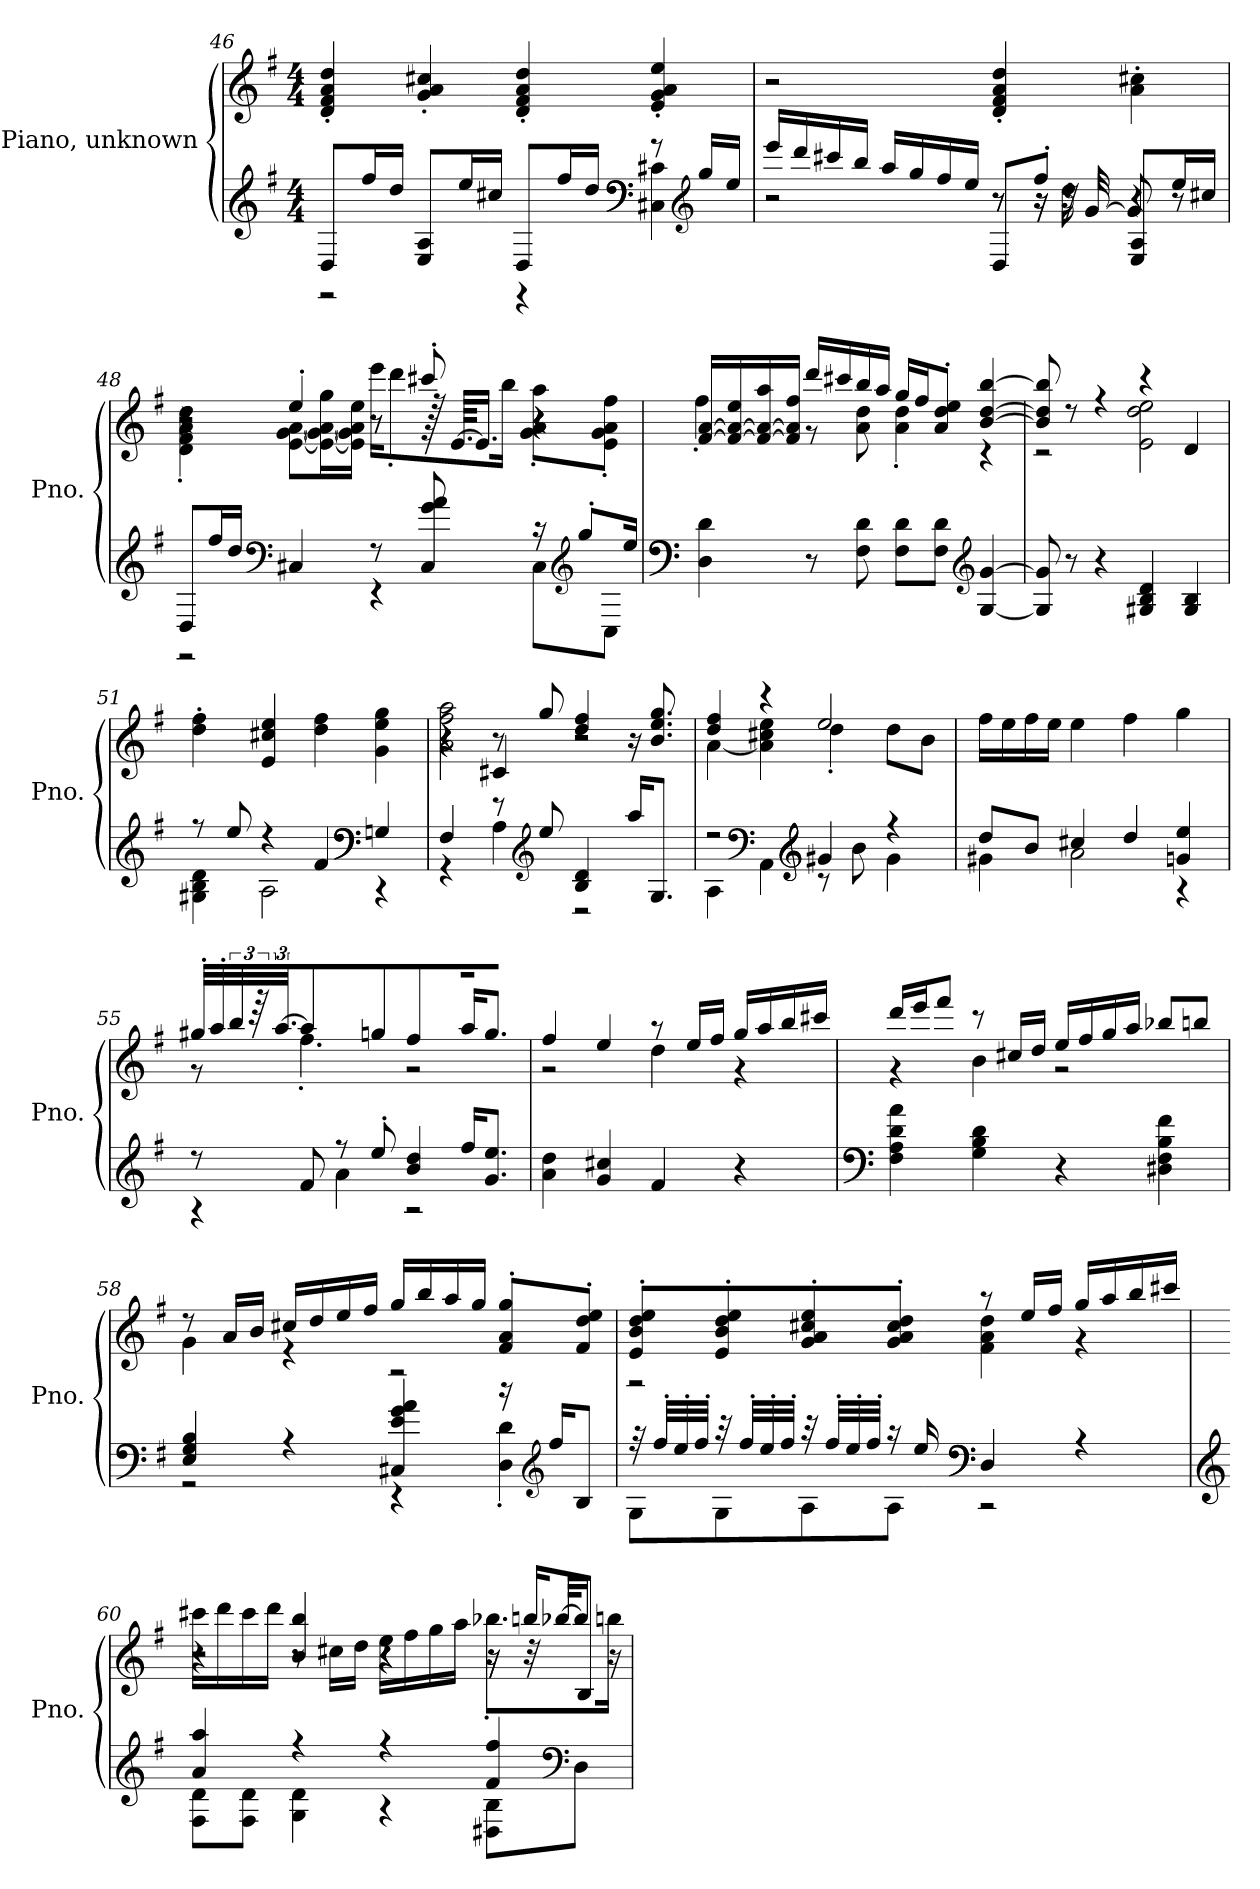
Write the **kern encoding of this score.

**kern	**kern
*part1	*part1
*staff2	*staff1
*I"Piano, unknown	*
*I'Pno.	*
*clefG2	*clefG2
*k[f#]	*k[f#]
*M4/4	*M4/4
=46	=46
*^	*
8D/L	2r	4d/' 4f#/' 4a/' 4dd/'
16ff#/L	.	.
16dd/JJ	.	.
8E/ 8A/L	.	4g/' 4a/' 4cc#X/'
16ee/L	.	.
16cc#X/JJ	.	.
8D/L	4r	4d/' 4f#/' 4a/' 4dd/'
16ff#/L	.	.
16dd/JJ	.	.
*clefF4	*	*
8r	4C#X\ 4c#X\	4e/' 4g/' 4a/' 4ee/'
*clefG2	*	*
16gg/LL	.	.
16ee/JJ	.	.
!!LO:LB:g=z
=47	=47	=47
*	*^	*
16eee/LL	2r	2r	2r
16ddd/	.	.	.
16ccc#X/	.	.	.
16bb/JJ	.	.	.
16aa/LL	.	.	.
16gg/	.	.	.
16ff#/	.	.	.
16ee/JJ	.	.	.
8D/L	8r	8r	4d/' 4f#/' 4a/' 4dd/'
8ff#'/J	16r	16r	.
.	16dd\	32r	.
.	.	[32g/	.
8E/ 8A/L	4r	8g/]	4a\' 4cc#X\'
16ee/L	.	8r	.
16cc#X/JJ	.	.	.
*	*v	*v	*
=48	=48	=48
*	*	*^
*	*	*	*^
8D/L	2r	4r	4d\' 4f#\' 4a\' 4dd\'	2r
16ff#/L	.	.	.	.
16dd/JJ	.	.	.	.
*clefF4	*	*	*	*
4C#X/	.	4ee'/	[8e\ [8g\ [8a\L	.
.	.	.	16e\_ 16g\_ 16a\_ 16gg\L	.
.	.	.	16e\] 16g\] 16a\] 16ee\JJ	.
8r	4r	8r	16eee\KL	8r
.	.	.	8ddd'\	.
8C#/ 8g/ 8a/	.	8ccc#X'/	.	128r
.	.	.	.	[64.e/KKLL
.	.	.	.	16.e/JJ]
.	.	.	16bb\Jk	.
16r	8C#\L	4r	8g\' 8a\' 8aa\'L	4r
*clefG2	*	*	*	*
8gg'/L	.	.	.	.
.	8C#\J	.	8e\' 8g\' 8a\' 8ff#\'J	.
16ee/Jk	.	.	.	.
*v	*v	*	*	*
*	*v	*v	*v
!!LO:PB:g=z
=49	=49
*clefF4	*
*	*^
4D\ 4d\	[16f#/ [16a/LL	4ff#'\
.	16f#/_ 16a/_ 16ee/	.
.	16f#/_ 16a/_ 16aa/	.
.	16f#/] 16a/] 16ff#/JJ	.
8r	16ddd/LL	8r
.	16ccc#X/	.
8F#\ 8d\	16bb/	8a\ 8dd\
.	16aa/JJ	.
8F#\ 8d\L	16gg/LL	4a\' 4dd\'
.	16ff#/J	.
8F#\ 8d\J	8a/' 8dd/' 8ee/'J	.
*clefG2	*	*
[4G/ [4g/	[4b/ [4dd/ [4bb/	4r
=50	=50	=50
8G/] 8g/]	8b/] 8dd/] 8bb/]	2r
8r	8r	.
4r	4r	.
4G#X/ 4B/ 4d/	4r	2e\ 2dd\ 2ee\
4G#/ 4B/	4d/	.
*	*v	*v
=51	=51
*^	*
8r	4G#X\ 4B\ 4d\	4dd\' 4ff#\'
8ee/	.	.
4r	2A\	4e/ 4cc#X/ 4ee/
4f#/	.	4dd\ 4ff#\
*clefF4	*	*
4Gn/	4r	4g\ 4ee\ 4gg\
=52	=52	=52
*	*	*^
*	*	*	*^
4F#/	4r	4r	2a\ 2ff#\ 2aa\	4r
8r	4A\	8r	.	4c#X/
*clefG2	*	*	*	*
8ee/	.	8gg/	.	.
4B/ 4d/	2r	4dd/ 4ff#/	2r	2r
16aa/KL	.	16r	.	.
8.G/J	.	8.b/ 8.ee/ 8.gg/	.	.
*	*	*	*v	*v
!!LO:LB:g=z
=53	=53	=53	=53
2r	4A\	4dd/ 4ff#/	[4a\
*clefF4	*	*	*
.	4AA\	4r	4a\] 4cc#X\ 4ee\
*clefG2	*	*	*
4g#X/	8r	2ee/	4dd'\
.	8b\	.	.
4r	4g#\	.	8dd\L
.	.	.	8b\J
*	*	*v	*v
=54	=54	=54
8dd/L	4g#X\	16ff#\LL
.	.	16ee\
8b/J	.	16ff#\
.	.	16ee\JJ
4cc#X/	2a\	4ee\
4dd/	.	4ff#\
4gn/ 4ee/	4r	4gg\
=55	=55	=55
*	*	*^
8r	4r	32gg#X'/LLL	8r
.	.	32aa'/	.
.	.	48bb/JJJ	.
.	.	96r	.
.	.	[48.aa/	.
8f#/	.	4aa/]	4.ff#'\
8r	4a\	.	.
8ee'/	.	8ggn/	.
4b/ 4dd/	2r	4ff#/	2r
16ff#/KL	.	16aa/KL	.
8.g/ 8.ee/J	.	8.gg/J	.
*v	*v	*	*
!!LO:LB:g=z	!!
=56	=56	=56
4a\ 4dd\	4ff#/	2r
4g/ 4cc#X/	4ee/	.
4f#/	8r	4dd\
.	16ee/LL	.
.	16ff#/JJ	.
4r	16gg/LL	4r
.	16aa/	.
.	16bb/	.
.	16ccc#X/JJ	.
=57	=57	=57
*clefF4	*	*
4F#\ 4A\ 4d\ 4a\	16ddd/LL	4r
.	16eee/J	.
.	8fff#/J	.
4G\ 4B\ 4d\	8r	4b\
.	16cc#X/LL	.
.	16dd/JJ	.
4r	16ee/LL	2r
.	16ff#/	.
.	16gg/	.
.	16aa/JJ	.
4D#X\ 4F#\ 4B\ 4f#\	8bb-X/L	.
.	8bbn/J	.
!!LO:LB:g=z	!!
=58	=58	=58
*^	*	*
4E/ 4G/ 4B/	2r	8r	4g\
.	.	16a/LL	.
.	.	16b/JJ	.
4r	.	16cc#X/LL	4r
.	.	16dd/	.
.	.	16ee/	.
.	.	16ff#/JJ	.
4C#X/ 4e/ 4g/ 4a/	4r	16gg/LL	2r
.	.	16bb/	.
.	.	16aa/	.
.	.	16gg/JJ	.
16r	4D\' 4d\'	8f#/' 8a/' 8gg/'L	.
*clefG2	*	*	*
16ff#/KL	.	.	.
8B/J	.	8f#/' 8dd/' 8ee/'J	.
=59	=59	=59	=59
32r	8G\L	8e/' 8b/' 8dd/' 8ee/'L	2r
32ff#'/LLL	.	.	.
32ee'/	.	.	.
32ff#'/JJJ	.	.	.
32r	8G\	8e/' 8b/' 8dd/' 8ee/'	.
32ff#'/LLL	.	.	.
32ee'/	.	.	.
32ff#'/JJJ	.	.	.
32r	8A\	8g/' 8a/' 8cc#X/' 8ee/'	.
32ff#'/LLL	.	.	.
32ee'/	.	.	.
32ff#'/JJJ	.	.	.
16r	8A\J	8g/' 8a/' 8cc#/' 8dd/'J	.
16ee/	.	.	.
*clefF4	*	*	*
4D/	2r	8r	4f#\ 4a\ 4dd\
.	.	16ee/LL	.
.	.	16ff#/JJ	.
4r	.	16gg/LL	4r
.	.	16aa/	.
.	.	16bb/	.
.	.	16ccc#X/JJ	.
*	*	*v	*v
!!LO:LB:g=z
=60	=60	=60
*clefG2	*	*
*	*	*^
*	*	*	*^
4a/ 4aa/	8F#\ 8d\L	2r	16ccc#X\LL	4r
.	.	.	16ddd\	.
.	8F#\ 8d\J	.	16ccc#\	.
.	.	.	16ddd\JJ	.
4r	4G\ 4d\	.	8r	4b/ 4bb/
.	.	.	16cc#X\LL	.
.	.	.	16dd\JJ	.
4r	4r	4r	16ee\LL	4r
.	.	.	16ff#\	.
.	.	.	16gg\	.
.	.	.	16aa\JJ	.
4f#/ 4ff#/	8D#X\ 8B\L	16r	8.bb-X'\L	16r
.	.	32r	.	16bbn/KL
.	.	[32bb-X/KLL	.	.
*clefF4	*	*	*	*
.	8D#\J	16bb-/JJ]	.	8B/J
.	.	16r	16bbn\Jk	.
*v	*v	*	*	*
*	*v	*v	*v
=	=
*-	*-
